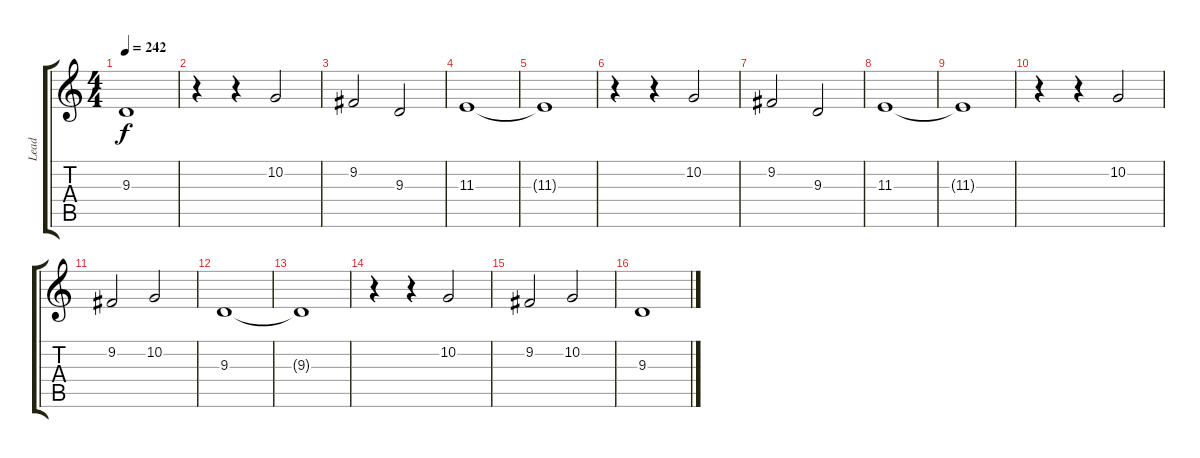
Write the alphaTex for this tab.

\track ("Lead" "Lead") {instrument lead6voice}
\staff {score tabs}
\tuning (D4 A3 F3 C3 G2 C2) {hide}
\ts (4 4)
\tempo 242
\clef g2
\ks c
9.3{t}.1{dy f} |
r.4 r.4 10.2.2 |
9.2.2 9.3.2 |
11.3.1 |
11.3{t}.1 |
r.4 r.4 10.2.2 |
9.2.2 9.3.2 |
11.3.1 |
11.3{t}.1 |
r.4 r.4 10.2.2 |
9.2.2 10.2.2 |
9.3.1 |
9.3{t}.1 |
r.4 r.4 10.2.2 |
9.2.2 10.2.2 |
9.3.1
